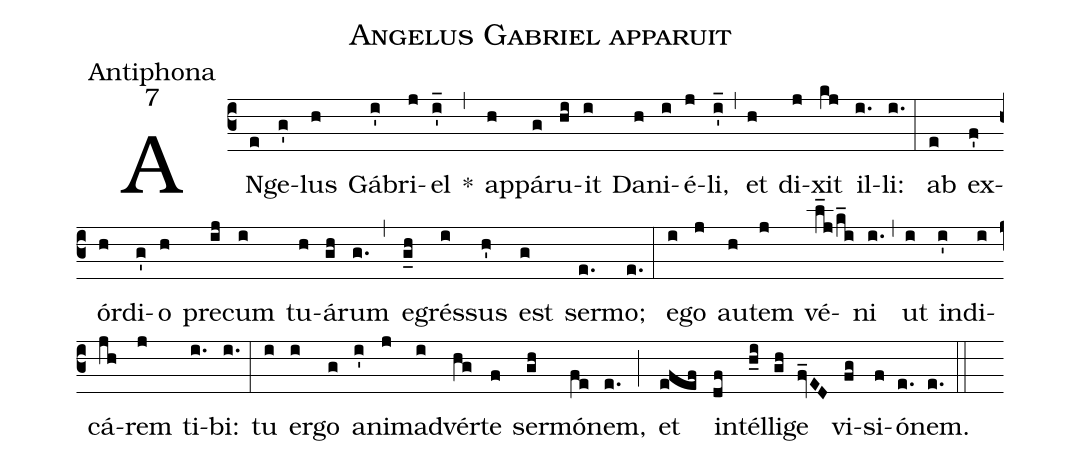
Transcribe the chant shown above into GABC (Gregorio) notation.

name:Angelus Gabriel apparuit;
office-part:Antiphona;
mode:7;
%%
(c3) AN(e)ge(g')lus(h) Gá(i')bri(j)el(i'_) *(,) ap(h)pá(g)ru(hi)it(i) Da(h)ni(i)é(j)li,(i'_) (,) et(h) di(j)xit(kj) il(i.)li:(i.) (:) ab(e) ex(f')ór(h)di(g')o(h) pre(ij)cum(i) tu(h)á(gh)rum(g.) (,) e(g_h)grés(i)sus(h') est(g) ser(e.)mo;(e.) (:) e(i)go(j) au(h)tem(j) vé(l_j/k_i)ni(i.) (,) ut(i) in(i')di(i)cá(jh)rem(j) ti(i.)bi:(i.) (:) tu(i) er(i)go(g) a(i')ni(j)mad(i)vér(hg)te(f) ser(gh)mó(fe)nem,(e.) (;) et(efef) in(df)tél(h_i)li(gh)ge(fv_ED) vi(fg)si(f)ó(e.)nem.(e.) (::)
